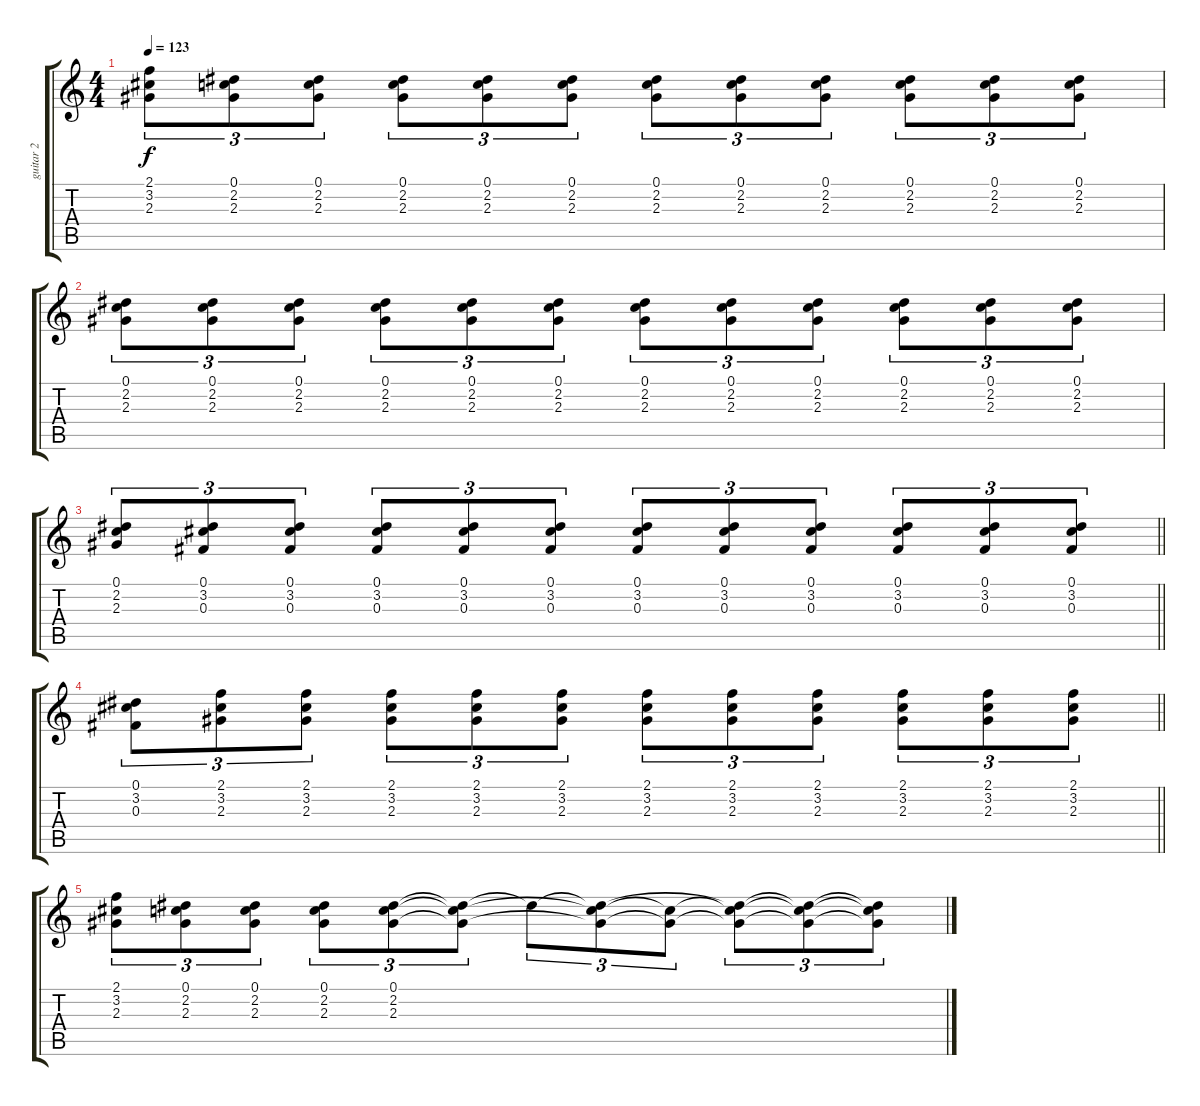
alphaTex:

\track ("guitar 2" "guitar 2") {instrument overdrivenguitar}
\staff {score tabs}
\tuning (Eb4 Bb3 Gb3 Db3 Ab2 Eb2) {hide}
\ts (4 4)
\tempo 123
\clef g2
\ks c
(2.1 3.2 2.3).8{tu (3 2) dy f} (0.1 2.2 2.3).8{tu (3 2)} (0.1 2.2 2.3).8{tu (3 2)} (0.1 2.2 2.3).8{tu (3 2)} (0.1 2.2 2.3).8{tu (3 2)} (0.1 2.2 2.3).8{tu (3 2)} (0.1 2.2 2.3).8{tu (3 2)} (0.1 2.2 2.3).8{tu (3 2)} (0.1 2.2 2.3).8{tu (3 2)} (0.1 2.2 2.3).8{tu (3 2)} (0.1 2.2 2.3).8{tu (3 2)} (0.1 2.2 2.3).8{tu (3 2)} |
(0.1 2.2 2.3).8{tu (3 2)} (0.1 2.2 2.3).8{tu (3 2)} (0.1 2.2 2.3).8{tu (3 2)} (0.1 2.2 2.3).8{tu (3 2)} (0.1 2.2 2.3).8{tu (3 2)} (0.1 2.2 2.3).8{tu (3 2)} (0.1 2.2 2.3).8{tu (3 2)} (0.1 2.2 2.3).8{tu (3 2)} (0.1 2.2 2.3).8{tu (3 2)} (0.1 2.2 2.3).8{tu (3 2)} (0.1 2.2 2.3).8{tu (3 2)} (0.1 2.2 2.3).8{tu (3 2)} |
\barLineRight lightlight
(0.1 2.2 2.3).8{tu (3 2)} (0.1 3.2 0.3).8{tu (3 2)} (0.1 3.2 0.3).8{tu (3 2)} (0.1 3.2 0.3).8{tu (3 2)} (0.1 3.2 0.3).8{tu (3 2)} (0.1 3.2 0.3).8{tu (3 2)} (0.1 3.2 0.3).8{tu (3 2)} (0.1 3.2 0.3).8{tu (3 2)} (0.1 3.2 0.3).8{tu (3 2)} (0.1 3.2 0.3).8{tu (3 2)} (0.1 3.2 0.3).8{tu (3 2)} (0.1 3.2 0.3).8{tu (3 2)} |
\barLineRight lightlight
(0.1 3.2 0.3).8{tu (3 2)} (2.1 3.2 2.3).8{tu (3 2)} (2.1 3.2 2.3).8{tu (3 2)} (2.1 3.2 2.3).8{tu (3 2)} (2.1 3.2 2.3).8{tu (3 2)} (2.1 3.2 2.3).8{tu (3 2)} (2.1 3.2 2.3).8{tu (3 2)} (2.1 3.2 2.3).8{tu (3 2)} (2.1 3.2 2.3).8{tu (3 2)} (2.1 3.2 2.3).8{tu (3 2)} (2.1 3.2 2.3).8{tu (3 2)} (2.1 3.2 2.3).8{tu (3 2)} |
(2.1 3.2 2.3).8{tu (3 2)} (0.1 2.2 2.3).8{tu (3 2)} (0.1 2.2 2.3).8{tu (3 2)} (0.1 2.2 2.3).8{tu (3 2)} (0.1 2.2 2.3).8{tu (3 2)} (0.1{t} 2.2{t} 2.3{t}).8{tu (3 2)} 0.1{t}.8{tu (3 2)} (0.1{t} 2.2{t} 2.3{t}).8{tu (3 2)} (2.2{t} 2.3{t}).8{tu (3 2)} (0.1{t} 2.2{t} 2.3{t}).8{tu (3 2)} (0.1{t} 2.2{t} 2.3{t}).8{tu (3 2)} (0.1{t} 2.2{t} 2.3{t}).8{tu (3 2)}
